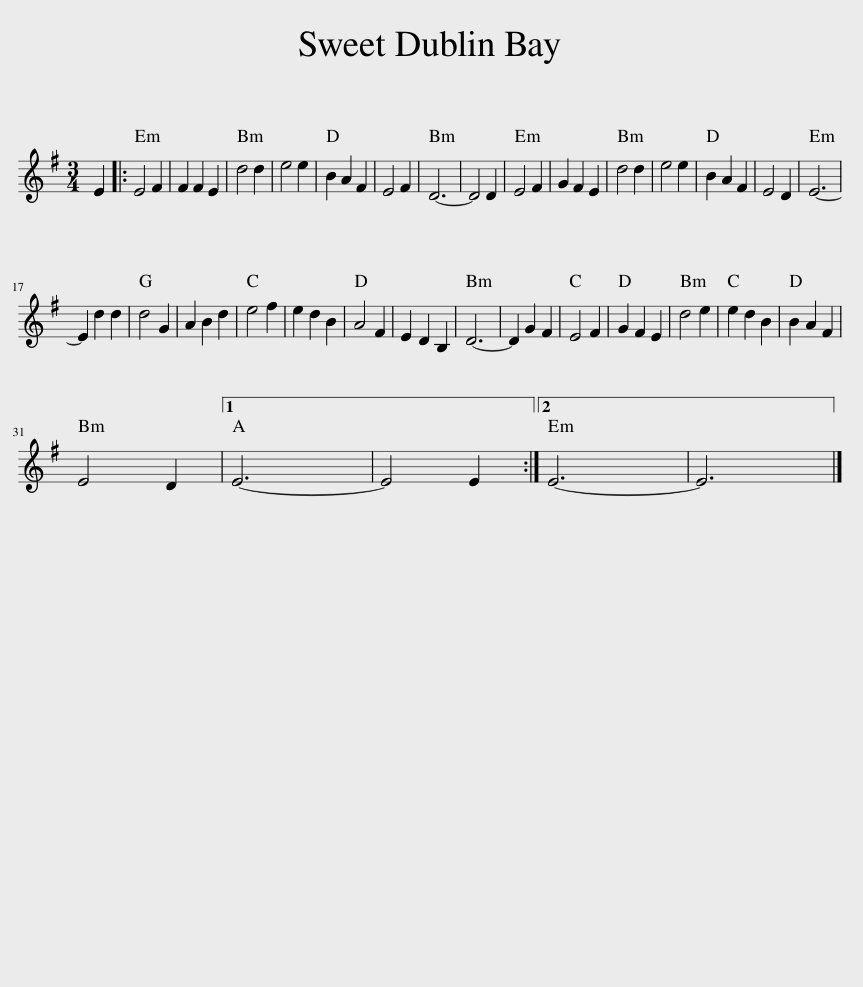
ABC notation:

X:1
L:1/8
M:3/4
I:linebreak $
K:Emin
V:1 treble
V:1
 E2 |: E4 F2 | F2 F2 E2 | d4 d2 | e4 e2 | %5
 B2 A2 F2 | E4 F2 | D6- | D4 D2 | E4 F2 | %10
 G2 F2 E2 | d4 d2 | e4 e2 | B2 A2 F2 | E4 D2 | %15
 E6- |$ E2 d2 d2 | d4 G2 | A2 B2 d2 | e4 f2 | %20
 e2 d2 B2 | A4 F2 | E2 D2 B,2 | D6- | D2 G2 F2 | %25
 E4 F2 | G2 F2 E2 | d4 e2 | e2 d2 B2 | B2 A2 F2 |$ %30
 E4 D2 |1 E6- | E4 E2 :|2 E6- | E6 |] %35
